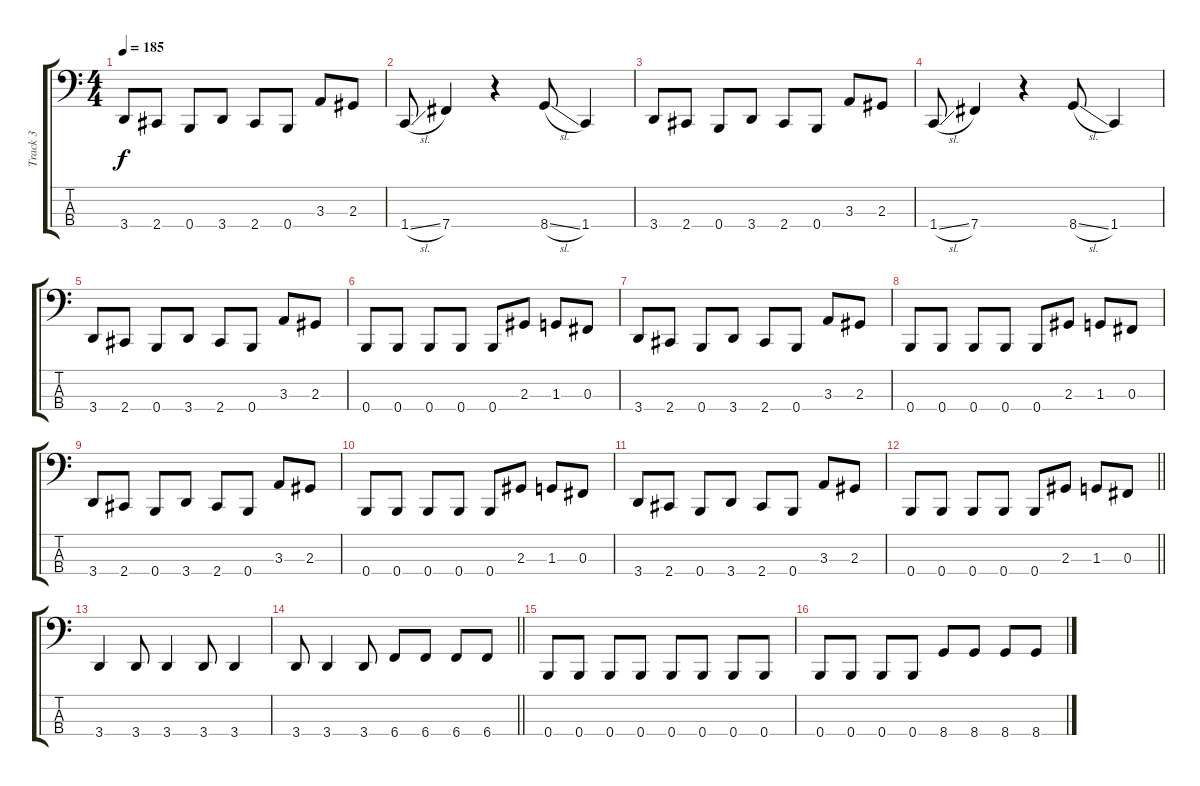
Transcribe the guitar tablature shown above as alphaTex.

\track ("Track 3" "Track 3") {instrument electricbasspick}
\staff {score tabs}
\tuning (E2 B1 Gb1 B0) {hide}
\ts (4 4)
\tempo 185
\clef f4
\ks c
3.4.8{dy f} 2.4.8 0.4.8 3.4.8 2.4.8 0.4.8 3.3.8 2.3.8 |
1.4{sl}.8 7.4.4 r.4 8.4{sl}.8 1.4.4 |
3.4.8 2.4.8 0.4.8 3.4.8 2.4.8 0.4.8 3.3.8 2.3.8 |
1.4{sl}.8 7.4.4 r.4 8.4{sl}.8 1.4.4 |
3.4.8 2.4.8 0.4.8 3.4.8 2.4.8 0.4.8 3.3.8 2.3.8 |
0.4.8 0.4.8 0.4.8 0.4.8 0.4.8 2.3.8 1.3.8 0.3.8 |
3.4.8 2.4.8 0.4.8 3.4.8 2.4.8 0.4.8 3.3.8 2.3.8 |
0.4.8 0.4.8 0.4.8 0.4.8 0.4.8 2.3.8 1.3.8 0.3.8 |
3.4.8 2.4.8 0.4.8 3.4.8 2.4.8 0.4.8 3.3.8 2.3.8 |
0.4.8 0.4.8 0.4.8 0.4.8 0.4.8 2.3.8 1.3.8 0.3.8 |
3.4.8 2.4.8 0.4.8 3.4.8 2.4.8 0.4.8 3.3.8 2.3.8 |
\barLineRight lightlight
0.4.8 0.4.8 0.4.8 0.4.8 0.4.8 2.3.8 1.3.8 0.3.8 |
3.4.4 3.4.8 3.4.4 3.4.8 3.4.4 |
\barLineRight lightlight
3.4.8 3.4.4 3.4.8 6.4.8 6.4.8 6.4.8 6.4.8 |
0.4.8 0.4.8 0.4.8 0.4.8 0.4.8 0.4.8 0.4.8 0.4.8 |
0.4.8 0.4.8 0.4.8 0.4.8 8.4.8 8.4.8 8.4.8 8.4.8
